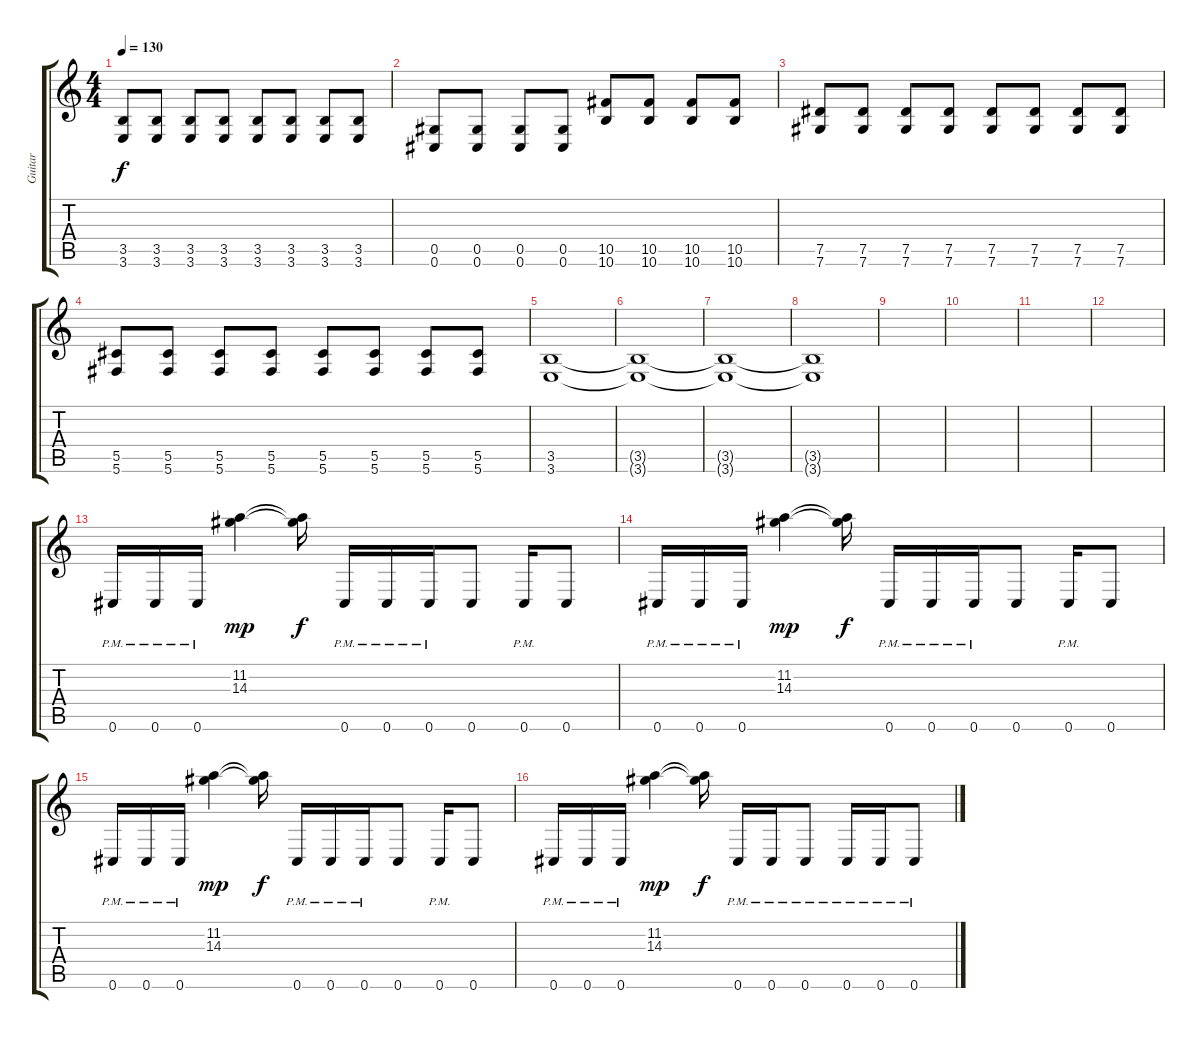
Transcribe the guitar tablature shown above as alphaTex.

\track ("Guitar" "Guitar") {instrument distortionguitar}
\staff {score tabs}
\tuning (Eb4 Bb3 Gb3 Db3 Ab2 Db2) {hide}
\ts (4 4)
\tempo 130
\clef g2
\ks c
(3.5 3.6).8{dy f} (3.5 3.6).8 (3.5 3.6).8 (3.5 3.6).8 (3.5 3.6).8 (3.5 3.6).8 (3.5 3.6).8 (3.5 3.6).8 |
(0.5 0.6).8 (0.5 0.6).8 (0.5 0.6).8 (0.5 0.6).8 (10.5 10.6).8 (10.5 10.6).8 (10.5 10.6).8 (10.5 10.6).8 |
(7.5 7.6).8 (7.5 7.6).8 (7.5 7.6).8 (7.5 7.6).8 (7.5 7.6).8 (7.5 7.6).8 (7.5 7.6).8 (7.5 7.6).8 |
(5.5 5.6).8 (5.5 5.6).8 (5.5 5.6).8 (5.5 5.6).8 (5.5 5.6).8 (5.5 5.6).8 (5.5 5.6).8 (5.5 5.6).8 |
(3.5 3.6).1 |
(3.5{t} 3.6{t}).1 |
(3.5{t} 3.6{t}).1 |
(3.5{t} 3.6{t}).1 |
|
|
|
|
0.6{pm}.16 0.6{pm}.16 0.6{pm}.16 (11.2 14.3).4{dy mp} (11.2{t} 14.3{t}).16{dy f} 0.6{pm}.16 0.6{pm}.16 0.6{pm}.16 0.6.8 0.6{pm}.16 0.6.8 |
0.6{pm}.16 0.6{pm}.16 0.6{pm}.16 (11.2 14.3).4{dy mp} (11.2{t} 14.3{t}).16{dy f} 0.6{pm}.16 0.6{pm}.16 0.6{pm}.16 0.6.8 0.6{pm}.16 0.6.8 |
0.6{pm}.16 0.6{pm}.16 0.6{pm}.16 (11.2 14.3).4{dy mp} (11.2{t} 14.3{t}).16{dy f} 0.6{pm}.16 0.6{pm}.16 0.6{pm}.16 0.6.8 0.6{pm}.16 0.6.8 |
0.6{pm}.16 0.6{pm}.16 0.6{pm}.16 (11.2 14.3).4{dy mp} (11.2{t} 14.3{t}).16{dy f} 0.6{pm}.16 0.6{pm}.16 0.6{pm}.8 0.6{pm}.16 0.6{pm}.16 0.6{pm}.8
